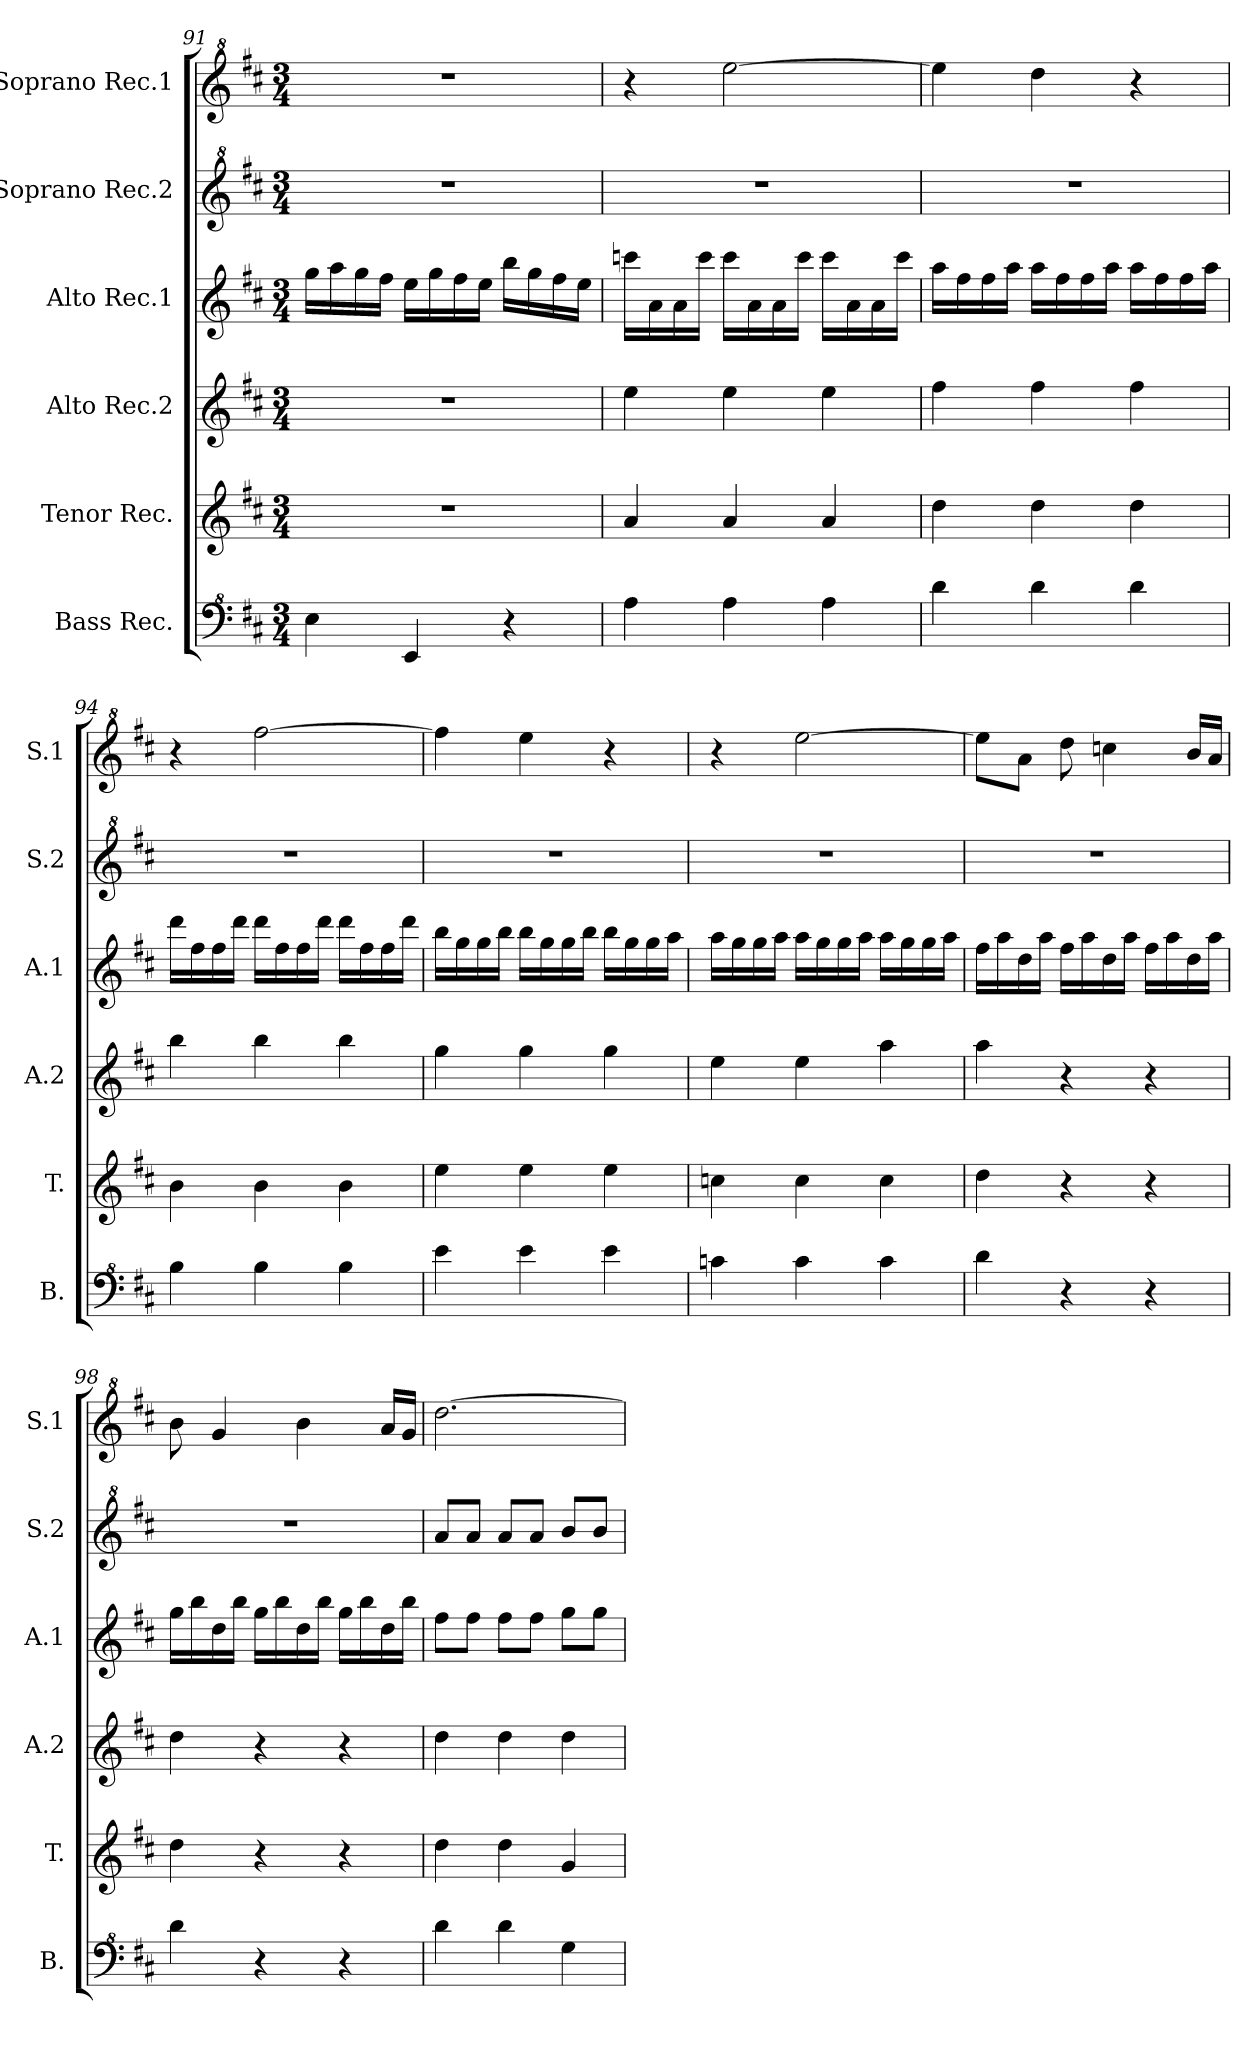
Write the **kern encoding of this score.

**kern	**kern	**kern	**kern	**kern	**kern
*part6	*part5	*part4	*part3	*part2	*part1
*staff6	*staff5	*staff4	*staff3	*staff2	*staff1
*I"Bass Rec.	*I"Tenor Rec.	*I"Alto Rec.2	*I"Alto Rec.1	*I"Soprano Rec.2	*I"Soprano Rec.1
*I'B.	*I'T.	*I'A.2	*I'A.1	*I'S.2	*I'S.1
*clefF^4	*clefG2	*clefG2	*clefG2	*clefG^2	*clefG^2
*k[f#c#]	*k[f#c#]	*k[f#c#]	*k[f#c#]	*k[f#c#]	*k[f#c#]
*D:	*D:	*D:	*D:	*D:	*D:
*M3/4	*M3/4	*M3/4	*M3/4	*M3/4	*M3/4
=91	=91	=91	=91	=91	=91
4e\	2.r	2.r	16gg\LL	2.r	2.r
.	.	.	16aa\	.	.
.	.	.	16gg\	.	.
.	.	.	16ff#\JJ	.	.
4E/	.	.	16ee\LL	.	.
.	.	.	16gg\	.	.
.	.	.	16ff#\	.	.
.	.	.	16ee\JJ	.	.
4r	.	.	16bb\LL	.	.
.	.	.	16gg\	.	.
.	.	.	16ff#\	.	.
.	.	.	16ee\JJ	.	.
=92	=92	=92	=92	=92	=92
4a\	4a/	4ee\	16cccn\LL	2.r	4r
.	.	.	16a\	.	.
.	.	.	16a\	.	.
.	.	.	16ccc\JJ	.	.
4a\	4a/	4ee\	16ccc\LL	.	[2eee\
.	.	.	16a\	.	.
.	.	.	16a\	.	.
.	.	.	16ccc\JJ	.	.
4a\	4a/	4ee\	16ccc\LL	.	.
.	.	.	16a\	.	.
.	.	.	16a\	.	.
.	.	.	16ccc\JJ	.	.
=93	=93	=93	=93	=93	=93
4dd\	4dd\	4ff#\	16aa\LL	2.r	4eee\]
.	.	.	16ff#\	.	.
.	.	.	16ff#\	.	.
.	.	.	16aa\JJ	.	.
4dd\	4dd\	4ff#\	16aa\LL	.	4ddd\
.	.	.	16ff#\	.	.
.	.	.	16ff#\	.	.
.	.	.	16aa\JJ	.	.
4dd\	4dd\	4ff#\	16aa\LL	.	4r
.	.	.	16ff#\	.	.
.	.	.	16ff#\	.	.
.	.	.	16aa\JJ	.	.
!!LO:LB:g=z
=94	=94	=94	=94	=94	=94
4b\	4b\	4bb\	16ddd\LL	2.r	4r
.	.	.	16ff#\	.	.
.	.	.	16ff#\	.	.
.	.	.	16ddd\JJ	.	.
4b\	4b\	4bb\	16ddd\LL	.	[2fff#\
.	.	.	16ff#\	.	.
.	.	.	16ff#\	.	.
.	.	.	16ddd\JJ	.	.
4b\	4b\	4bb\	16ddd\LL	.	.
.	.	.	16ff#\	.	.
.	.	.	16ff#\	.	.
.	.	.	16ddd\JJ	.	.
=95	=95	=95	=95	=95	=95
4ee\	4ee\	4gg\	16bb\LL	2.r	4fff#\]
.	.	.	16gg\	.	.
.	.	.	16gg\	.	.
.	.	.	16bb\JJ	.	.
4ee\	4ee\	4gg\	16bb\LL	.	4eee\
.	.	.	16gg\	.	.
.	.	.	16gg\	.	.
.	.	.	16bb\JJ	.	.
4ee\	4ee\	4gg\	16bb\LL	.	4r
.	.	.	16gg\	.	.
.	.	.	16gg\	.	.
.	.	.	16aa\JJ	.	.
=96	=96	=96	=96	=96	=96
4ccn\	4ccn\	4ee\	16aa\LL	2.r	4r
.	.	.	16gg\	.	.
.	.	.	16gg\	.	.
.	.	.	16aa\JJ	.	.
4cc\	4cc\	4ee\	16aa\LL	.	[2eee\
.	.	.	16gg\	.	.
.	.	.	16gg\	.	.
.	.	.	16aa\JJ	.	.
4cc\	4cc\	4aa\	16aa\LL	.	.
.	.	.	16gg\	.	.
.	.	.	16gg\	.	.
.	.	.	16aa\JJ	.	.
=97	=97	=97	=97	=97	=97
4dd\	4dd\	4aa\	16ff#\LL	2.r	8eee\L]
.	.	.	16aa\	.	.
.	.	.	16dd\	.	8aa\J
.	.	.	16aa\JJ	.	.
4r	4r	4r	16ff#\LL	.	8ddd\
.	.	.	16aa\	.	.
.	.	.	16dd\	.	4cccn\
.	.	.	16aa\JJ	.	.
4r	4r	4r	16ff#\LL	.	.
.	.	.	16aa\	.	.
.	.	.	16dd\	.	16bb/LL
.	.	.	16aa\JJ	.	16aa/JJ
=98	=98	=98	=98	=98	=98
4dd\	4dd\	4dd\	16gg\LL	2.r	8bb\
.	.	.	16bb\	.	.
.	.	.	16dd\	.	4gg/
.	.	.	16bb\JJ	.	.
4r	4r	4r	16gg\LL	.	.
.	.	.	16bb\	.	.
.	.	.	16dd\	.	4bb\
.	.	.	16bb\JJ	.	.
4r	4r	4r	16gg\LL	.	.
.	.	.	16bb\	.	.
.	.	.	16dd\	.	16aa/LL
.	.	.	16bb\JJ	.	16gg/JJ
=99	=99	=99	=99	=99	=99
4dd\	4dd\	4dd\	8ff#\L	8aa/L	[2.ddd\
.	.	.	8ff#\J	8aa/J	.
4dd\	4dd\	4dd\	8ff#\L	8aa/L	.
.	.	.	8ff#\J	8aa/J	.
4g\	4g/	4dd\	8gg\L	8bb/L	.
.	.	.	8gg\J	8bb/J	.
=	=	=	=	=	=
*-	*-	*-	*-	*-	*-
